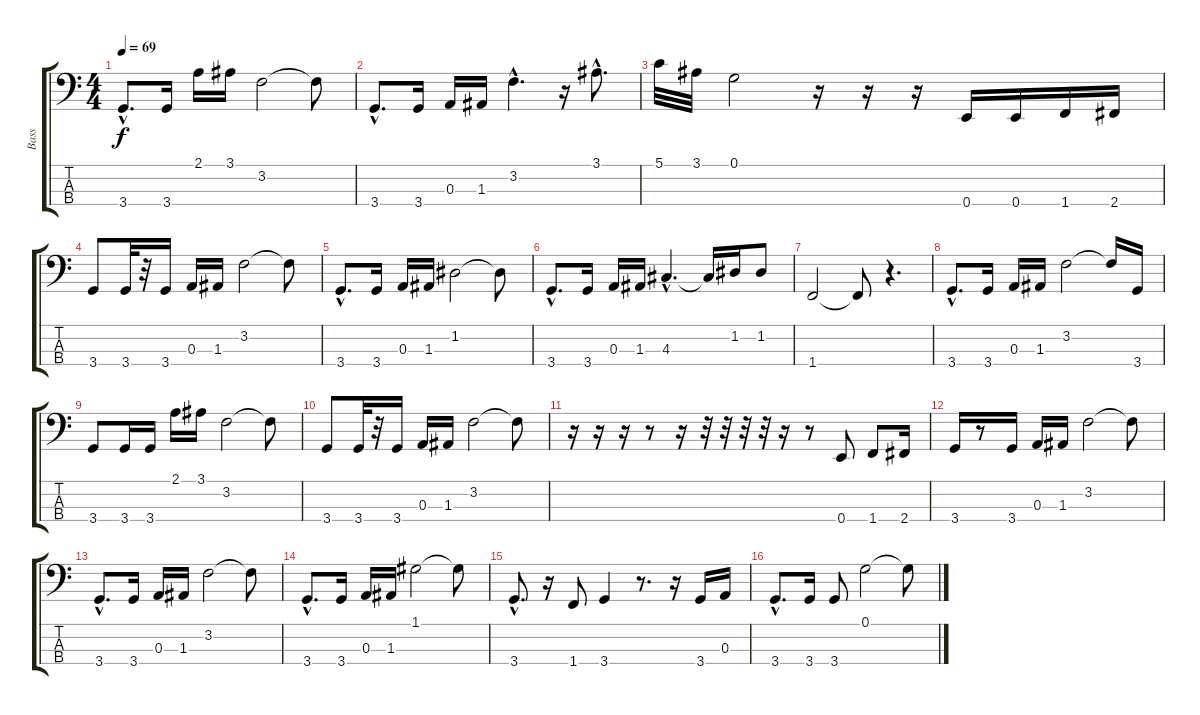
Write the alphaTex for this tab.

\track ("Bass" "Bass") {instrument electricbassfinger}
\staff {score tabs}
\tuning (G2 D2 A1 E1) {hide}
\ts (4 4)
\tempo 69
\clef f4
\ks c
3.4{hac}.8{d dy f} 3.4.16 2.1.16 3.1.16 3.2.2 3.2{t}.8 |
3.4{hac}.8{d} 3.4.16 0.3.16 1.3.16 3.2{hac}.4{d} r.16 3.1{hac}.8{d} |
5.1.32 3.1.32 0.1.2 r.16 r.16 r.16 0.4.16 0.4.16 1.4.16 2.4.16 |
3.4.8 3.4.32 r.32 3.4.16 0.3.16 1.3.16 3.2.2 3.2{t}.8 |
3.4{hac}.8{d} 3.4.16 0.3.16 1.3.16 1.2.2 1.2{t}.8 |
3.4{hac}.8{d} 3.4.16 0.3.16 1.3.16 4.3{hac}.4{d} 4.3{t}.16 1.2.16 1.2.8 |
1.4.2 1.4{t}.8 r.4{d} |
3.4{hac}.8{d} 3.4.16 0.3.16 1.3.16 3.2.2 3.2{t}.16 3.4.16 |
3.4.8 3.4.16 3.4.16 2.1.16 3.1.16 3.2.2 3.2{t}.8 |
3.4.8 3.4.32 r.32 3.4.16 0.3.16 1.3.16 3.2.2 3.2{t}.8 |
r.16 r.16 r.16 r.8 r.16 r.32 r.32 r.32 r.32 r.16 r.8 0.4.8 1.4.8 2.4.16 |
3.4.16 r.8 3.4.16 0.3.16 1.3.16 3.2.2 3.2{t}.8 |
3.4{hac}.8{d} 3.4.16 0.3.16 1.3.16 3.2.2 3.2{t}.8 |
3.4{hac}.8{d} 3.4.16 0.3.16 1.3.16 1.1.2 1.1{t}.8 |
3.4{hac}.8{d} r.16 1.4.8 3.4.4 r.8{d} r.16 3.4.16 0.3.16 |
3.4{hac}.8{d} 3.4.16 3.4.8 0.1.2 0.1{t}.8
